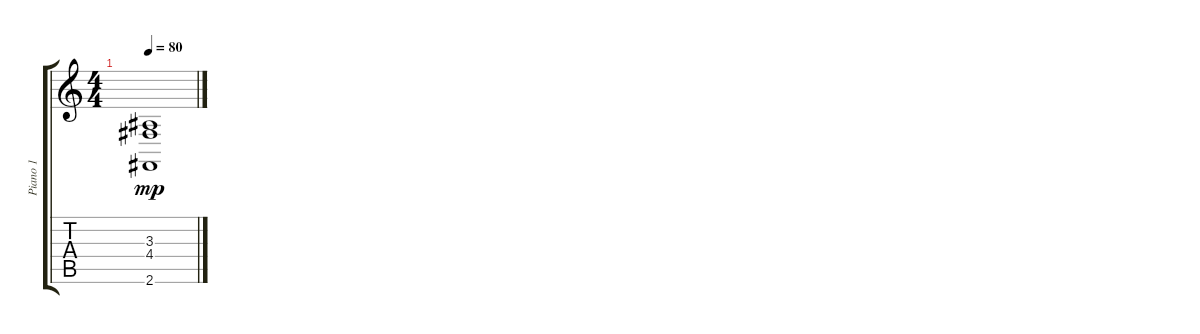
\track ("Piano 1" "Piano 1") {instrument acousticgrandpiano}
\staff {score tabs}
\tuning (E4 B3 G3 D3 A2 E2) {hide}
\ts (4 4)
\tempo 80
\clef g2
\ks c
(3.3 4.4 2.6).1{dy mp}
